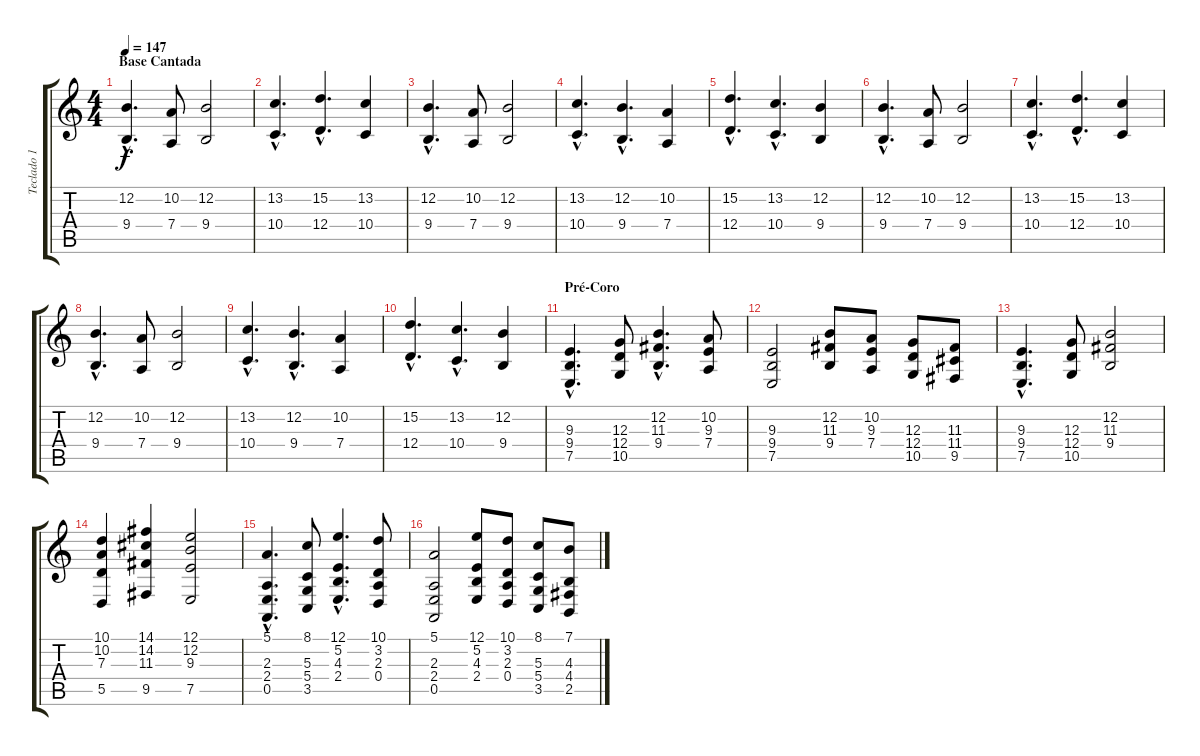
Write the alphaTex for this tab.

\track ("Teclado 1" "Teclado 1") {instrument stringensemble1}
\staff {score tabs}
\tuning (E4 B3 G3 D3 A2 E2) {hide}
\ts (4 4)
\section ("" "Base Cantada")
\tempo 147
\clef g2
\ks c
(12.2{hac} 9.4{hac}).4{d dy f} (10.2 7.4).8 (12.2 9.4).2 |
(13.2{hac} 10.4{hac}).4{d} (15.2{hac} 12.4{hac}).4{d} (13.2 10.4).4 |
(12.2{hac} 9.4{hac}).4{d} (10.2 7.4).8 (12.2 9.4).2 |
(13.2{hac} 10.4{hac}).4{d} (12.2{hac} 9.4{hac}).4{d} (10.2 7.4).4 |
(15.2{hac} 12.4{hac}).4{d} (13.2{hac} 10.4{hac}).4{d} (12.2 9.4).4 |
(12.2{hac} 9.4{hac}).4{d} (10.2 7.4).8 (12.2 9.4).2 |
(13.2{hac} 10.4{hac}).4{d} (15.2{hac} 12.4{hac}).4{d} (13.2 10.4).4 |
(12.2{hac} 9.4{hac}).4{d} (10.2 7.4).8 (12.2 9.4).2 |
(13.2{hac} 10.4{hac}).4{d} (12.2{hac} 9.4{hac}).4{d} (10.2 7.4).4 |
(15.2{hac} 12.4{hac}).4{d} (13.2{hac} 10.4{hac}).4{d} (12.2 9.4).4 |
\section ("" "Pré-Coro")
(9.3{hac} 9.4{hac} 7.5{hac}).4{d} (12.3 12.4 10.5).8 (12.2{hac} 11.3{hac} 9.4{hac}).4{d} (10.2 9.3 7.4).8 |
(9.3 9.4 7.5).2 (12.2 11.3 9.4).8 (10.2 9.3 7.4).8 (12.3 12.4 10.5).8 (11.3 11.4 9.5).8 |
(9.3{hac} 9.4{hac} 7.5{hac}).4{d} (12.3 12.4 10.5).8 (12.2 11.3 9.4).2 |
(10.1 10.2 7.3 5.5).4 (14.1 14.2 11.3 9.5).4 (12.1 12.2 9.3 7.5).2 |
(5.1{hac} 2.3{hac} 2.4{hac} 0.5{hac}).4{d} (8.1 5.3 5.4 3.5).8 (12.1{hac} 5.2{hac} 4.3{hac} 2.4{hac}).4{d} (10.1 3.2 2.3 0.4).8 |
(5.1 2.3 2.4 0.5).2 (12.1 5.2 4.3 2.4).8 (10.1 3.2 2.3 0.4).8 (8.1 5.3 5.4 3.5).8 (7.1 4.3 4.4 2.5).8
